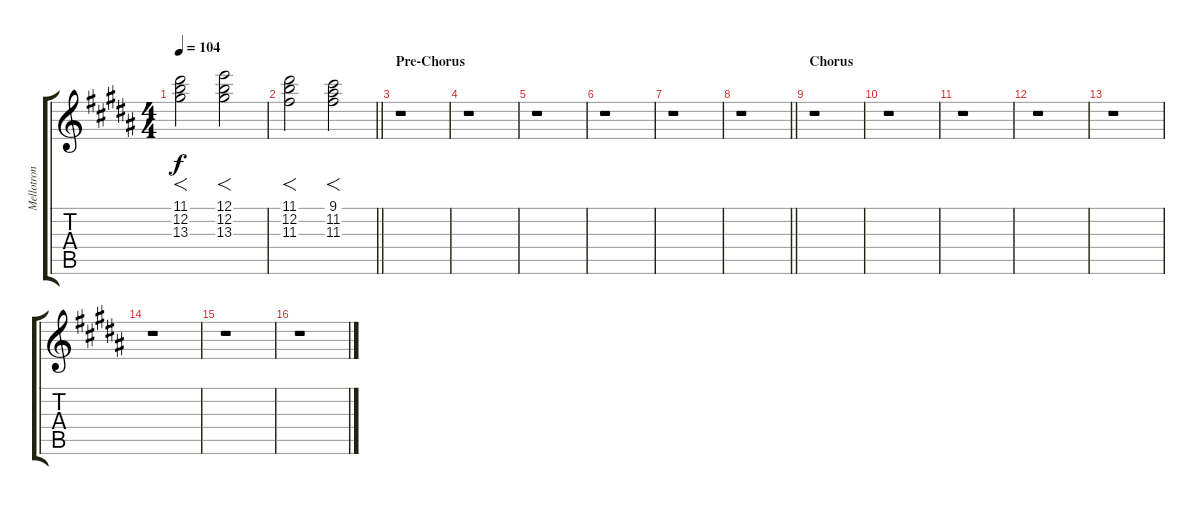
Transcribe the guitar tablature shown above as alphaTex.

\track ("Mellotron" "Mellotron") {instrument electricbassfinger}
\staff {score tabs}
\tuning (E4 B3 G3 D3 A2 E2) {hide}
\ts (4 4)
\tempo 104
\clef g2
\ks b
(11.1 12.2 13.3).2{f dy f} (12.1 12.2 13.3).2{f} |
\barLineRight lightlight
(11.1 12.2 11.3).2{f} (9.1 11.2 11.3).2{f} |
\section ("" "Pre-Chorus")
r.1 |
r.1 |
r.1 |
r.1 |
r.1 |
\barLineRight lightlight
r.1 |
\section ("" "Chorus")
r.1 |
r.1 |
r.1 |
r.1 |
r.1 |
r.1 |
r.1 |
r.1
